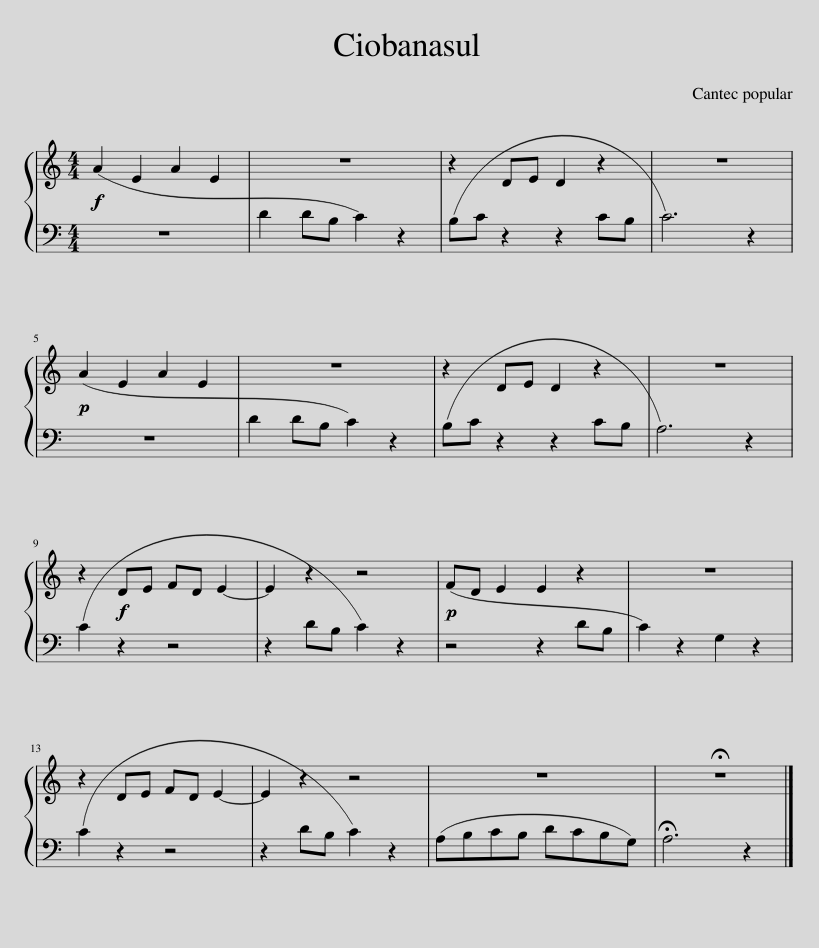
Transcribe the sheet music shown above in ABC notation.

X:1
%%score { 1 | 2 }
L:1/8
M:4/4
I:linebreak $
K:C
V:1 treble
V:2 bass
V:1
!f! A2 E2 A2 E2 | z8 | z2 DE D2 z2 | z8 |$!p! A2 E2 A2 E2 | %5
 z8 | z2 DE D2 z2 | z8 |$ z2!f! DE FD E2- | E2 z2 z4 | %10
!p! FD E2 E2 z2 | z8 |$ z2 DE FD E2- | E2 z2 z4 | z8 | %15
 !fermata!z8 |] %16
V:2
 z8 | D2 DB, C2 z2 | (B,C z2 z2 CB, | C6) z2 |$ z8 | %5
 D2 DB, C2 z2 | (B,C z2 z2 CB, | A,6) z2 |$ (C2 z2 z4 | z2 DB, C2) z2 | %10
 z4 z2 DB, | C2 z2 G,2 z2 |$ (C2 z2 z4 | z2 DB, C2) z2 | (A,B,CB, DCB,G,) | %15
 !fermata!A,6 z2 |] %16
